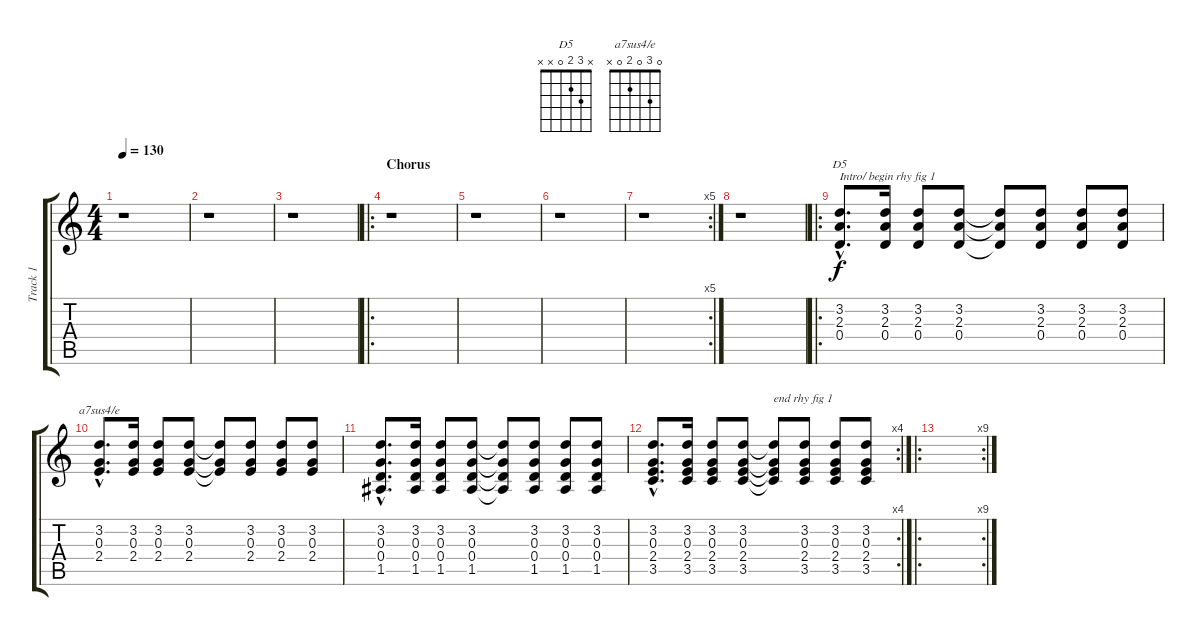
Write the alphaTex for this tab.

\track ("Track 1" "Track 1") {instrument electricguitarclean}
\staff {score tabs}
\tuning (E4 B3 G3 D3 A2 E2) {hide}
\chord ("D5" x 3 2 0 x x)
\chord ("a7sus4/e" 0 3 0 2 0 x)
\ts (4 4)
\tempo 130
\clef g2
\ks c
r.1{dy f} |
r.1 |
r.1 |
\ro
\section ("" "Chorus")
r.1 |
r.1 |
r.1 |
\rc 5
r.1 |
r.1 |
\ro
(3.2{hac} 2.3{hac} 0.4{hac}).8{d ch "D5" txt "Intro/ begin rhy fig 1"} (3.2 2.3 0.4).16 (3.2 2.3 0.4).8 (3.2 2.3 0.4).8 (3.2{t} 2.3{t} 0.4{t}).8 (3.2 2.3 0.4).8 (3.2 2.3 0.4).8 (3.2 2.3 0.4).8 |
(3.2{hac} 0.3{hac} 2.4{hac}).8{d ch "a7sus4/e"} (3.2 0.3 2.4).16 (3.2 0.3 2.4).8 (3.2 0.3 2.4).8 (3.2{t} 0.3{t} 2.4{t}).8 (3.2 0.3 2.4).8 (3.2 0.3 2.4).8 (3.2 0.3 2.4).8 |
(3.2{hac} 0.3{hac} 0.4{hac} 1.5{hac}).8{d} (3.2 0.3 0.4 1.5).16 (3.2 0.3 0.4 1.5).8 (3.2 0.3 0.4 1.5).8 (3.2{t} 0.3{t} 0.4{t} 1.5{t}).8 (3.2 0.3 0.4 1.5).8 (3.2 0.3 0.4 1.5).8 (3.2 0.3 0.4 1.5).8 |
\rc 4
(3.2{hac} 0.3{hac} 2.4{hac} 3.5{hac}).8{d} (3.2 0.3 2.4 3.5).16 (3.2 0.3 2.4 3.5).8 (3.2 0.3 2.4 3.5).8 (3.2{t} 0.3{t} 2.4{t} 3.5{t}).8{txt "end rhy fig 1"} (3.2 0.3 2.4 3.5).8 (3.2 0.3 2.4 3.5).8 (3.2 0.3 2.4 3.5).8 |
\ro
\rc 9
